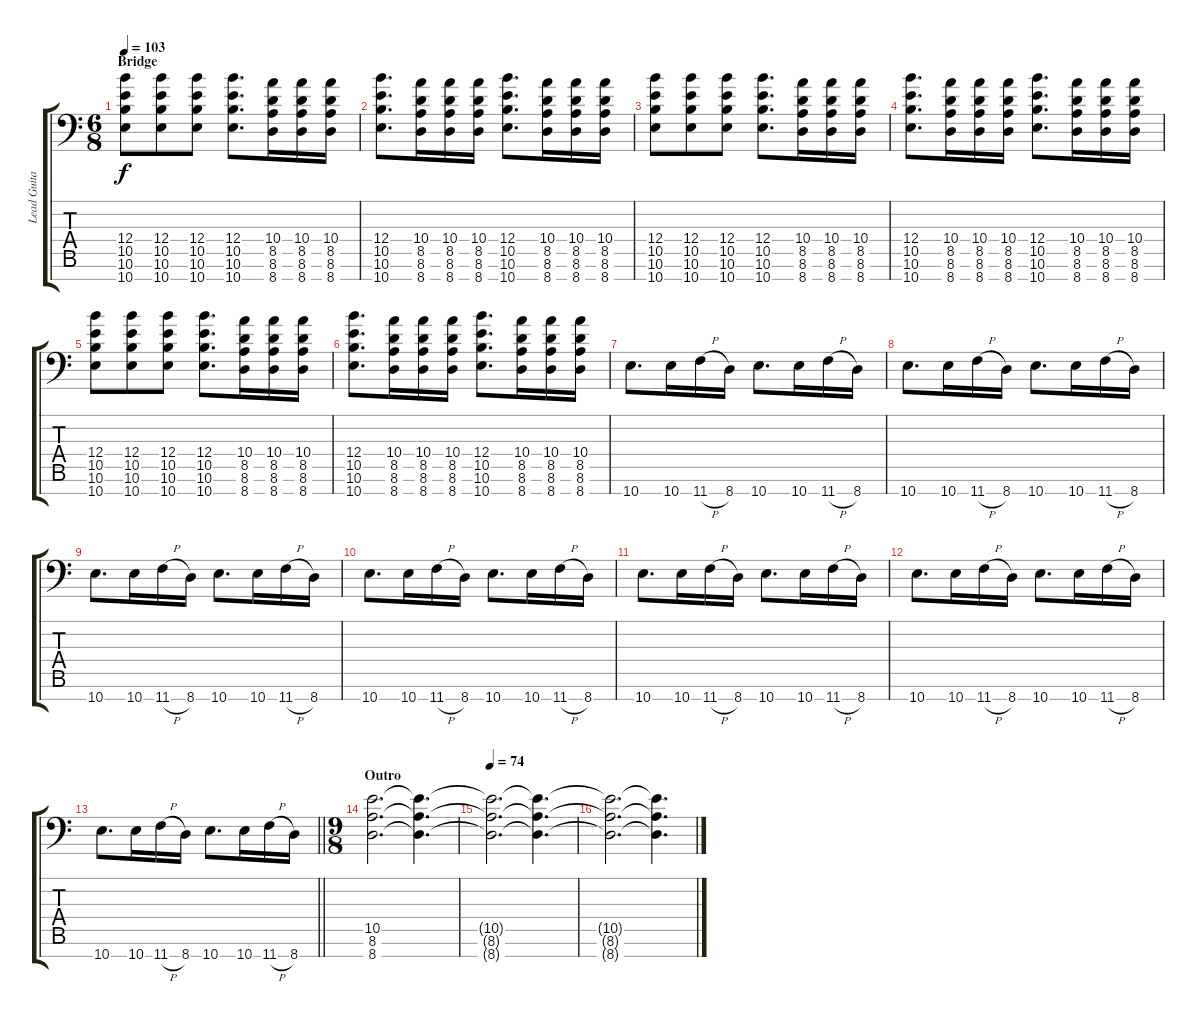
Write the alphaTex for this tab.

\track ("Lead Guitar (7 strings)" "Lead Guita") {instrument overdrivenguitar}
\staff {score tabs}
\tuning (Db4 Ab3 E3 B2 Gb2 Db2 Gb1) {hide}
\ts (6 8)
\section ("" "Bridge")
\tempo 103
\clef f4
\ks c
(12.4 10.5 10.6 10.7).8{dy f} (12.4 10.5 10.6 10.7).8 (12.4 10.5 10.6 10.7).8 (12.4 10.5 10.6 10.7).8{d} (10.4 8.5 8.6 8.7).16 (10.4 8.5 8.6 8.7).16 (10.4 8.5 8.6 8.7).16 |
(12.4 10.5 10.6 10.7).8{d} (10.4 8.5 8.6 8.7).16 (10.4 8.5 8.6 8.7).16 (10.4 8.5 8.6 8.7).16 (12.4 10.5 10.6 10.7).8{d} (10.4 8.5 8.6 8.7).16 (10.4 8.5 8.6 8.7).16 (10.4 8.5 8.6 8.7).16 |
(12.4 10.5 10.6 10.7).8 (12.4 10.5 10.6 10.7).8 (12.4 10.5 10.6 10.7).8 (12.4 10.5 10.6 10.7).8{d} (10.4 8.5 8.6 8.7).16 (10.4 8.5 8.6 8.7).16 (10.4 8.5 8.6 8.7).16 |
(12.4 10.5 10.6 10.7).8{d} (10.4 8.5 8.6 8.7).16 (10.4 8.5 8.6 8.7).16 (10.4 8.5 8.6 8.7).16 (12.4 10.5 10.6 10.7).8{d} (10.4 8.5 8.6 8.7).16 (10.4 8.5 8.6 8.7).16 (10.4 8.5 8.6 8.7).16 |
(12.4 10.5 10.6 10.7).8 (12.4 10.5 10.6 10.7).8 (12.4 10.5 10.6 10.7).8 (12.4 10.5 10.6 10.7).8{d} (10.4 8.5 8.6 8.7).16 (10.4 8.5 8.6 8.7).16 (10.4 8.5 8.6 8.7).16 |
(12.4 10.5 10.6 10.7).8{d} (10.4 8.5 8.6 8.7).16 (10.4 8.5 8.6 8.7).16 (10.4 8.5 8.6 8.7).16 (12.4 10.5 10.6 10.7).8{d} (10.4 8.5 8.6 8.7).16 (10.4 8.5 8.6 8.7).16 (10.4 8.5 8.6 8.7).16 |
10.7.8{d} 10.7.16 11.7{h}.16 8.7.16 10.7.8{d} 10.7.16 11.7{h}.16 8.7.16 |
10.7.8{d} 10.7.16 11.7{h}.16 8.7.16 10.7.8{d} 10.7.16 11.7{h}.16 8.7.16 |
10.7.8{d} 10.7.16 11.7{h}.16 8.7.16 10.7.8{d} 10.7.16 11.7{h}.16 8.7.16 |
10.7.8{d} 10.7.16 11.7{h}.16 8.7.16 10.7.8{d} 10.7.16 11.7{h}.16 8.7.16 |
10.7.8{d} 10.7.16 11.7{h}.16 8.7.16 10.7.8{d} 10.7.16 11.7{h}.16 8.7.16 |
10.7.8{d} 10.7.16 11.7{h}.16 8.7.16 10.7.8{d} 10.7.16 11.7{h}.16 8.7.16 |
\barLineRight lightlight
10.7.8{d} 10.7.16 11.7{h}.16 8.7.16 10.7.8{d} 10.7.16 11.7{h}.16 8.7.16 |
\ts (9 8)
\section ("" "Outro")
(10.5 8.6 8.7).2{d} (10.5{t} 8.6{t} 8.7{t}).4{d} |
\tempo 74
(10.5{t} 8.6{t} 8.7{t}).2{d} (10.5{t} 8.6{t} 8.7{t}).4{d} |
(10.5{t} 8.6{t} 8.7{t}).2{d} (10.5{t} 8.6{t} 8.7{t}).4{d}
